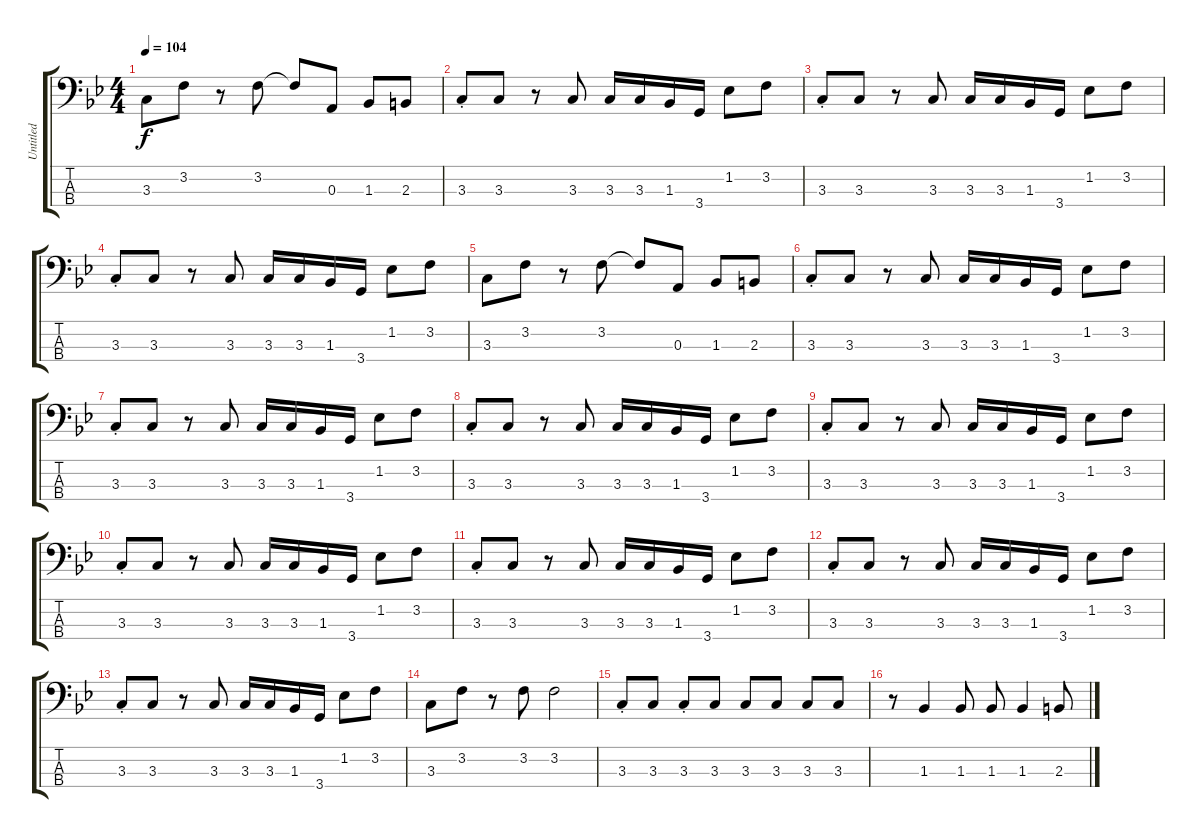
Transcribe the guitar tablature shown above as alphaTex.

\track ("Untitled" "Untitled") {instrument electricbassfinger}
\staff {score tabs}
\tuning (G2 D2 A1 E1) {hide}
\ts (4 4)
\tempo 104
\clef f4
\ks bb
3.3.8{dy f} 3.2.8 r.8 3.2.8 3.2{t}.8 0.3.8 1.3.8 2.3.8 |
3.3{st}.8 3.3.8 r.8 3.3.8 3.3.16 3.3.16 1.3.16 3.4.16 1.2.8 3.2.8 |
3.3{st}.8 3.3.8 r.8 3.3.8 3.3.16 3.3.16 1.3.16 3.4.16 1.2.8 3.2.8 |
3.3{st}.8 3.3.8 r.8 3.3.8 3.3.16 3.3.16 1.3.16 3.4.16 1.2.8 3.2.8 |
3.3.8 3.2.8 r.8 3.2.8 3.2{t}.8 0.3.8 1.3.8 2.3.8 |
3.3{st}.8 3.3.8 r.8 3.3.8 3.3.16 3.3.16 1.3.16 3.4.16 1.2.8 3.2.8 |
3.3{st}.8 3.3.8 r.8 3.3.8 3.3.16 3.3.16 1.3.16 3.4.16 1.2.8 3.2.8 |
3.3{st}.8 3.3.8 r.8 3.3.8 3.3.16 3.3.16 1.3.16 3.4.16 1.2.8 3.2.8 |
3.3{st}.8 3.3.8 r.8 3.3.8 3.3.16 3.3.16 1.3.16 3.4.16 1.2.8 3.2.8 |
3.3{st}.8 3.3.8 r.8 3.3.8 3.3.16 3.3.16 1.3.16 3.4.16 1.2.8 3.2.8 |
3.3{st}.8 3.3.8 r.8 3.3.8 3.3.16 3.3.16 1.3.16 3.4.16 1.2.8 3.2.8 |
3.3{st}.8 3.3.8 r.8 3.3.8 3.3.16 3.3.16 1.3.16 3.4.16 1.2.8 3.2.8 |
3.3{st}.8 3.3.8 r.8 3.3.8 3.3.16 3.3.16 1.3.16 3.4.16 1.2.8 3.2.8 |
3.3.8 3.2.8 r.8 3.2.8 3.2.2 |
3.3{st}.8 3.3.8 3.3{st}.8 3.3.8 3.3.8 3.3.8 3.3.8 3.3.8 |
r.8 1.3.4 1.3.8 1.3.8 1.3.4 2.3.8
